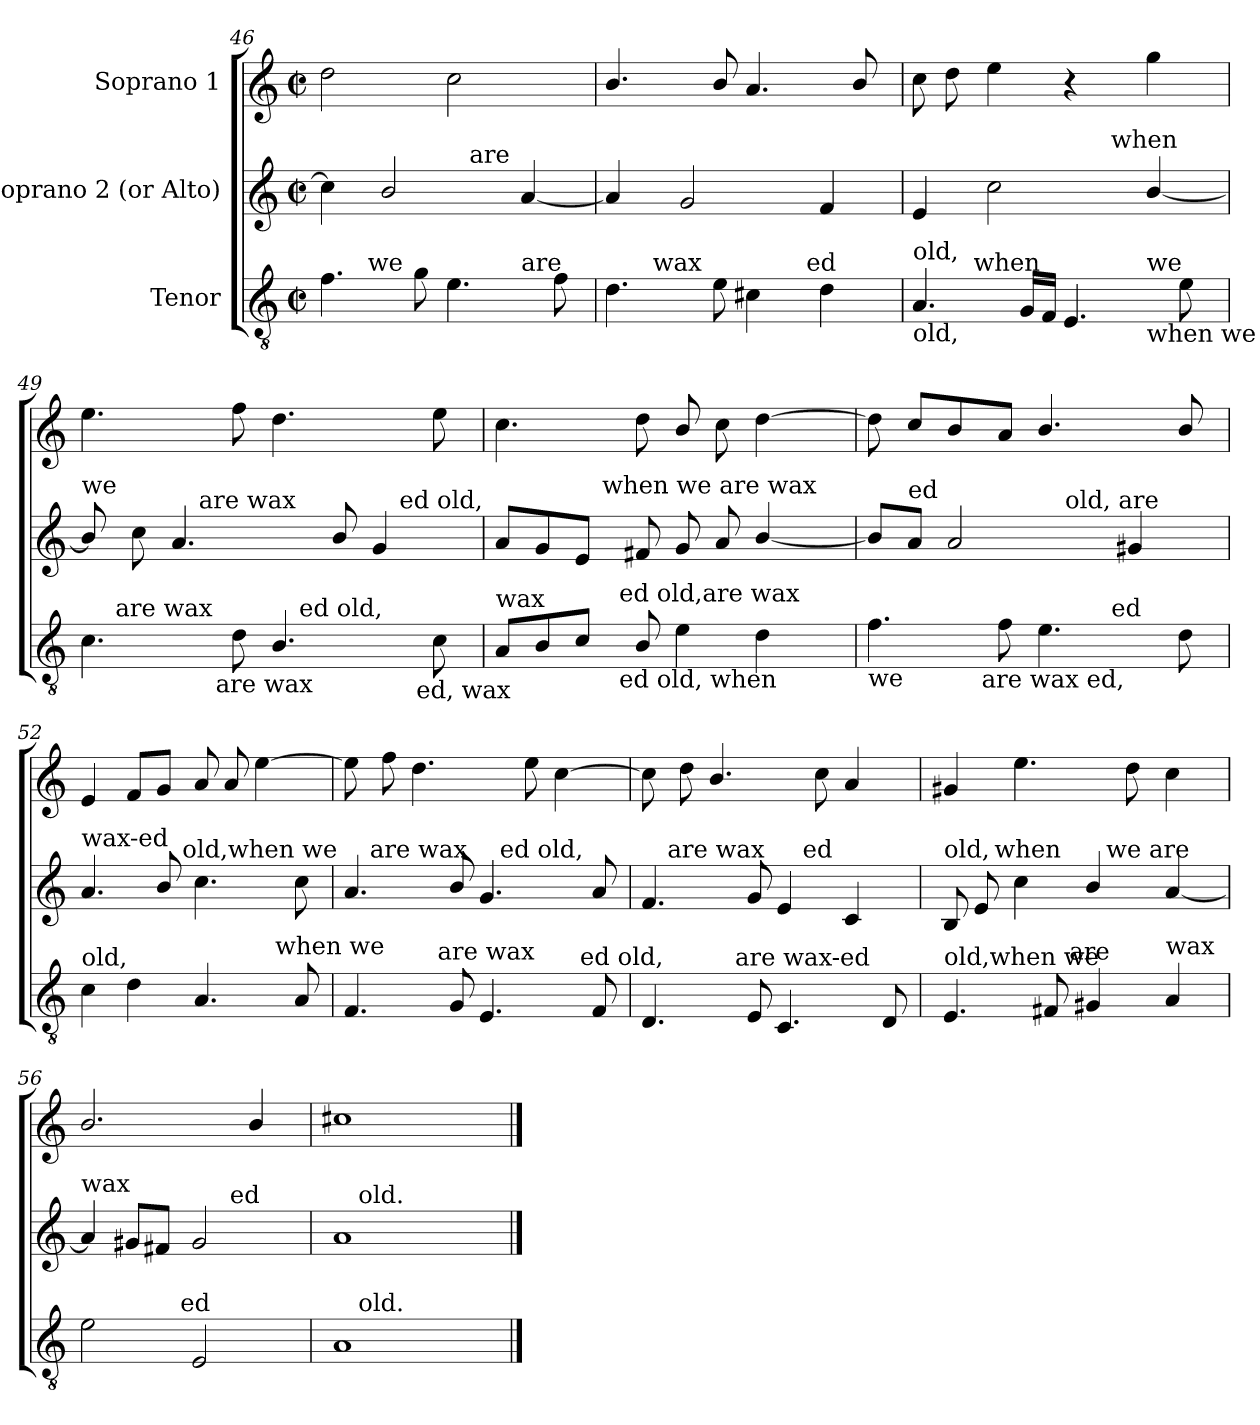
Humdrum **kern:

**kern	**kern	**kern
*part3	*part2	*part1
*staff3	*staff2	*staff1
*I"Tenor	*I"Soprano 2 (or Alto)	*I"Soprano 1
!!LO:LB:g=z
*clefGv2	*clefG2	*clefG2
*k[]	*k[]	*k[]
*C:	*C:	*C:
*M2/2	*M2/2	*M2/2
*met(c|)	*met(c|)	*met(c|)
=46	=46	=46
!	!LO:TX:a:t=we	!
!LO:TX:b:t=young,when we are wax ed,wax-ed	!	!
*^	*^	*
*	*^	*	*	*
4.f\	8..ryy	2.ryy	4cc\]	2ryy	2dd\
!	!LO:TX:a:t=we	!	!	!	!
.	2ryy	.	.	.	.
.	.	.	2b/	.	.
8g\	.	.	.	.	.
4.e\	.	.	.	16ryy	2cc\
!	!	!	!	!LO:TX:a:t=are	!
.	.	.	.	4..ryy	.
.	4ryy	.	.	.	.
!	!	!LO:TX:a:t=are	!	!	!
.	.	4ryy	[<4a/	.	.
8f\	.	.	.	.	.
.	32ryy	.	.	.	.
=47	=47	=47	=47	=47	=47
!	!	!	!LO:TX:a:t=wax ed old, are wax-ed old,	!	!
*	*	*	*v	*v	*
4.d\	8ryy	2ryy	4a/]	4.b/
.	32ryy	.	.	.
!	!LO:TX:a:t=wax	!	!	!
.	2ryy	.	.	.
.	.	.	2g/	.
8e\	.	.	.	8b/
4c#X\	.	8..ryy	.	4.a/
.	4ryy	.	.	.
!	!	!LO:TX:a:t=ed	!	!
.	.	4ryy	.	.
4d\	.	.	4f/	.
.	.	.	.	8b/
.	16.ryy	.	.	.
.	.	32ryy	.	.
=48	=48	=48	=48	=48
!LO:TX:a:t=old,	!	!	!	!
!LO:TX:b:t=old,	!	!	!	!
*	*	*	*^	*
4.A/	8..ryy	2.ryy	4e/	2ryy	8cc\
.	.	.	.	.	8dd\
!	!LO:TX:a:t=when	!	!	!	!
.	2ryy	.	.	.	.
.	.	.	2cc\	.	4ee\
16G/LL	.	.	.	.	.
16F/JJ	.	.	.	.	.
4.E/	.	.	.	8ryy	4r
.	.	.	.	32ryy	.
!	!	!	!	!LO:TX:a:t=when	!
.	.	.	.	4ryy	.
.	4ryy	.	.	.	.
!	!	!LO:TX:b:t=when we	!	!	!
!	!	!LO:TX:a:t=we	!	!	!
.	.	4ryy	[<4b/	.	4gg\
8e\	.	.	.	.	.
.	.	.	.	16.ryy	.
.	32ryy	.	.	.	.
=49	=49	=49	=49	=49	=49
!	!	!	!LO:TX:a:t=we	!	!
*	*	*^	*	*	*
4.c\	16.ryy	4ryy	2ryy	8b/]	4ryy	4.ee\
!	!LO:TX:a:t=are wax	!	!	!	!	!
.	2ryy	.	.	.	.	.
.	.	.	.	8cc\	.	.
.	.	16.ryy	.	4.a/	16ryy	.
!	!	!	!	!	!LO:TX:a:t=are wax	!
.	.	.	.	.	2ryy	.
!	!	!LO:TX:b:t=are wax	!	!	!	!
.	.	2ryy	.	.	.	.
8d\	.	.	.	.	.	8ff\
4.B/	.	.	16ryy	.	.	4.dd\
!	!	!	!LO:TX:a:t=ed old,	!	!	!
.	.	.	4..ryy	.	.	.
.	4ryy	.	.	.	.	.
.	.	.	.	8b/	.	.
.	.	.	.	4g/	.	.
!	!	!	!	!	!LO:TX:a:t=ed old,	!
.	.	.	.	.	8.ryy	.
!	!LO:TX:b:t=ed, wax	!	!	!	!	!
.	8ryy	8ryy	.	.	.	.
8c\	.	.	.	.	.	8ee\
.	32ryy	32ryy	.	.	.	.
=50	=50	=50	=50	=50	=50	=50
!LO:TX:a:t=wax	!	!	!	!	!	!
*	*v	*v	*v	*	*	*
8A/L	4ryy	8a/L	4ryy	4.cc\
8B/	.	8g/	.	.
8c/J	16.ryy	8e/J	16ryy	.
!	!	!	!LO:TX:a:t=when we are wax	!
.	.	.	2ryy	.
!	!LO:TX:b:t=ed old, when	!	!	!
!	!LO:TX:a:t=ed old,are wax	!	!	!
.	2ryy	.	.	.
8B/	.	8f#X/	.	8dd\
4e\	.	8g/	.	8b/
.	.	8a/	.	8cc\
4d\	.	[<4b/	.	[>4dd\
.	.	.	8.ryy	.
.	8ryy	.	.	.
.	32ryy	.	.	.
=51	=51	=51	=51	=51
!LO:TX:b:t=we	!	!	!	!
*	*^	*	*	*
4.f\	4ryy	2ryy	8b/L]	2ryy	8dd\]
!	!	!	!LO:TX:a:t=ed	!	!
.	.	.	8a/J	.	8cc/L
.	16.ryy	.	2a/	.	8b/
!	!LO:TX:b:t=are wax ed,	!	!	!	!
.	2ryy	.	.	.	.
8f\	.	.	.	.	8a/J
4.e\	.	8..ryy	.	16ryy	4.b/
!	!	!	!	!LO:TX:a:t=old, are	!
.	.	.	.	4..ryy	.
!	!	!LO:TX:a:t=ed	!	!	!
.	.	4ryy	.	.	.
.	.	.	4g#X/	.	.
.	8ryy	.	.	.	.
8d\	.	.	.	.	8b/
.	32ryy	32ryy	.	.	.
!!LO:LB:g=z
=52	=52	=52	=52	=52	=52
!	!	!	!LO:TX:a:t=wax-ed	!	!
!LO:TX:a:t=old,	!	!	!	!	!
*	*v	*v	*	*	*
4c\	2ryy	4.a/	4...ryy	4e/
4d\	.	.	.	8f/L
.	.	8b/	.	8g/J
!	!	!	!LO:TX:a:t=old,when we	!
.	.	.	2ryy	.
4.A/	4ryy	4.cc\	.	8a/
.	.	.	.	8a/
.	16ryy	.	.	[>4ee\
!	!LO:TX:a:t=when we	!	!	!
.	8.ryy	.	.	.
8A/	.	8cc\	.	.
.	.	.	32ryy	.
=53	=53	=53	=53	=53
*	*	*	*^	*
4.F/	4ryy	4.a/	16.ryy	2ryy	8ee\]
!	!	!	!LO:TX:a:t=are wax	!	!
.	.	.	2ryy	.	.
.	.	.	.	.	8ff\
.	16.ryy	.	.	.	4.dd\
!	!LO:TX:a:t=are wax	!	!	!	!
.	2ryy	.	.	.	.
8G/	.	8b/	.	.	.
4.E/	.	4.g/	.	16ryy	.
!	!	!	!	!LO:TX:a:t=ed old,	!
.	.	.	.	4..ryy	.
.	.	.	4ryy	.	.
.	.	.	.	.	8ee\
.	.	.	.	.	[>4cc\
!	!LO:TX:a:t=ed old,	!	!	!	!
.	8ryy	.	8ryy	.	.
8F/	.	8a/	.	.	.
.	32ryy	.	32ryy	.	.
*	*	*	*v	*v	*
=54	=54	=54	=54	=54
4.D/	4ryy	4.f/	16.ryy	8cc\]
!	!	!	!LO:TX:a:t=are wax	!
.	.	.	2ryy	.
.	.	.	.	8dd\
.	16.ryy	.	.	4.b/
!	!LO:TX:a:t=are wax-ed	!	!	!
.	2ryy	.	.	.
8E/	.	8g/	.	.
4.C/	.	4e/	.	.
!	!	!	!LO:TX:a:t=ed	!
.	.	.	4ryy	.
.	.	.	.	8cc\
.	.	4c/	.	4a/
.	8ryy	.	8ryy	.
8D/	.	.	.	.
.	32ryy	.	32ryy	.
=55	=55	=55	=55	=55
!	!	!LO:TX:a:t=old,	!	!
!LO:TX:a:t=old,when we	!	!	!	!
*	*	*	*^	*
4.E/	4...ryy	8B/	8.ryy	2ryy	4g#X/
.	.	8e/	.	.	.
!	!	!	!LO:TX:a:t=when	!	!
.	.	.	2ryy	.	.
.	.	4cc\	.	.	4.ee\
8F#X/	.	.	.	.	.
!	!LO:TX:a:t=are	!	!	!	!
.	2ryy	.	.	.	.
4G#X/	.	4b/	.	16ryy	.
!	!	!	!	!LO:TX:a:t=we are	!
.	.	.	.	4..ryy	.
.	.	.	.	.	8dd\
.	.	.	4ryy	.	.
!LO:TX:a:t=wax	!	!	!	!	!
4A/	.	[<4a/	.	.	4cc\
.	.	.	16ryy	.	.
.	32ryy	.	.	.	.
=56	=56	=56	=56	=56	=56
!	!	!LO:TX:a:t=wax	!	!	!
*	*	*	*v	*v	*
2e\	4...ryy	4a/]	2ryy	2.b/
.	.	8g#X/L	.	.
.	.	8f#X/J	.	.
!	!LO:TX:a:t=ed	!	!	!
.	2ryy	.	.	.
2E/	.	2g#/	8.ryy	.
!	!	!	!LO:TX:a:t=ed	!
.	.	.	4ryy	.
.	.	.	.	4b/
.	.	.	16ryy	.
.	32ryy	.	.	.
=57	=57	=57	=57	=57
1A	16.ryy	1a	16.ryy	1cc#X
!	!	!	!LO:TX:a:t=old.	!
!	!LO:TX:a:t=old.	!	!	!
.	2ryy	.	2ryy	.
.	4ryy	.	4ryy	.
.	8ryy	.	8ryy	.
.	32ryy	.	32ryy	.
*v	*v	*	*	*
*	*v	*v	*
==	==	==
*-	*-	*-
